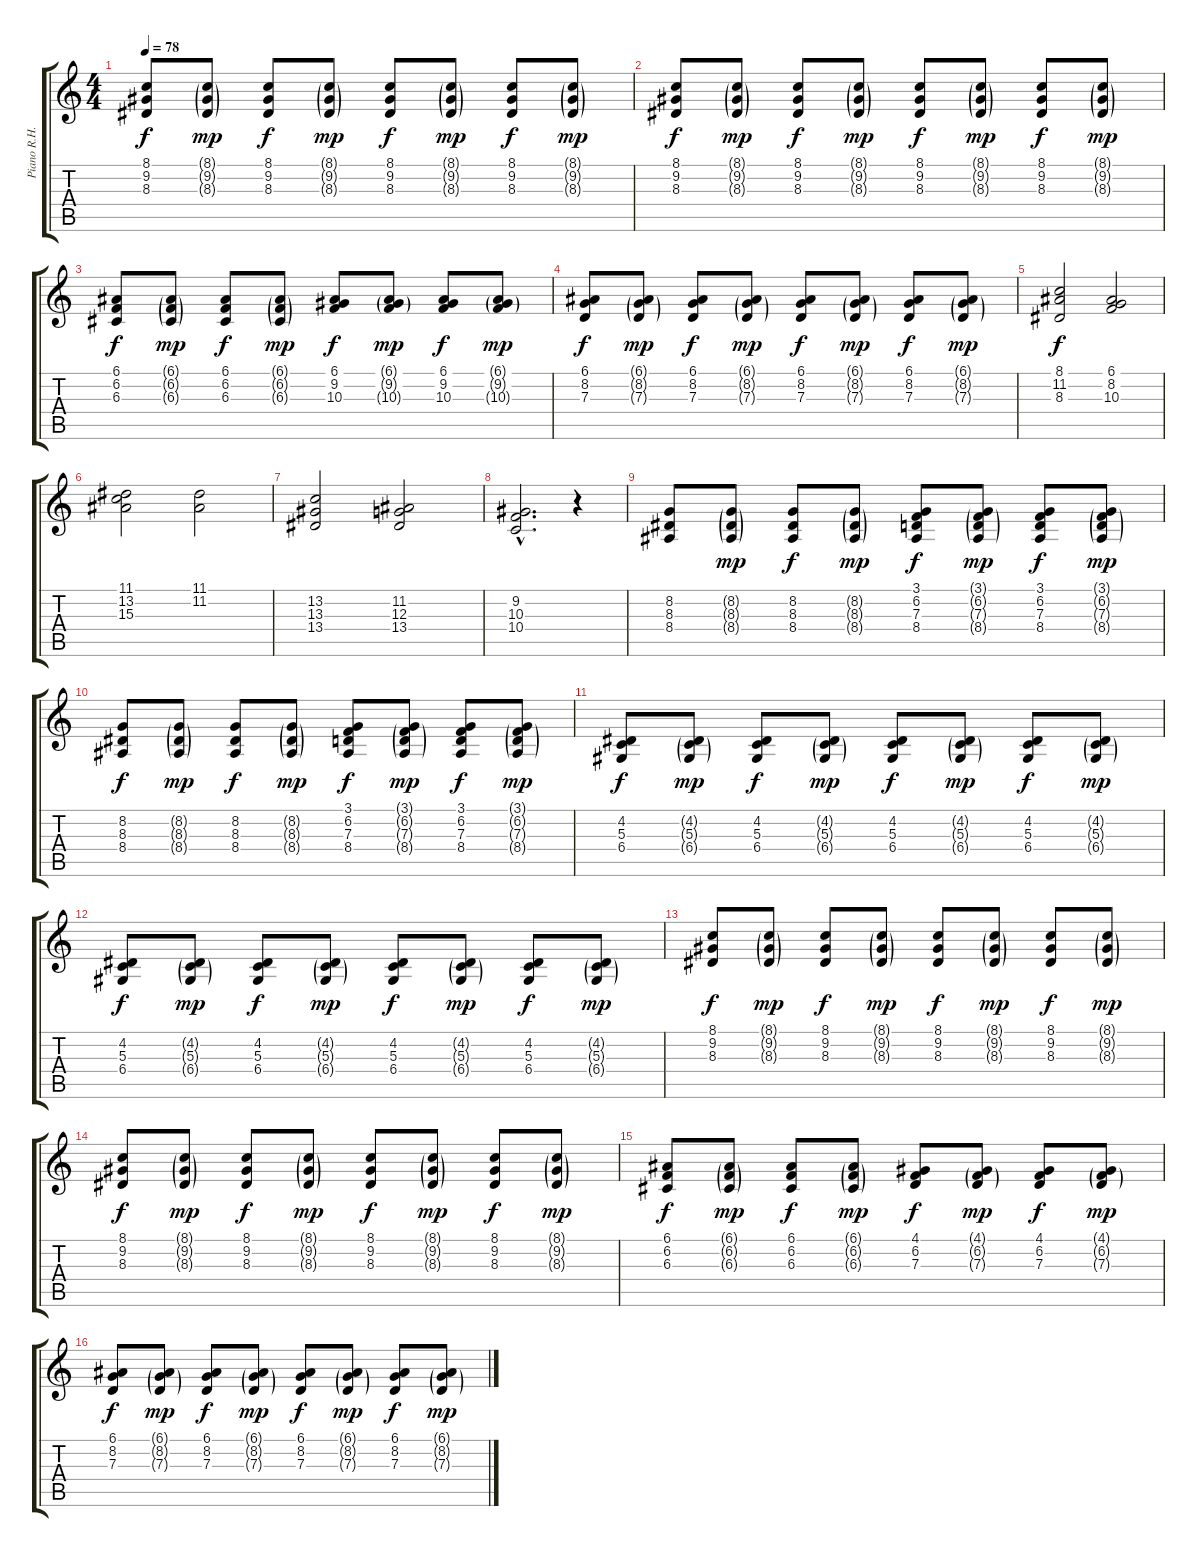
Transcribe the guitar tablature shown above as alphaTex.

\track ("Piano R.H." "Piano R.H.") {instrument brightacousticpiano}
\staff {score tabs}
\tuning (E4 B3 G3 D3 A2 E2) {hide}
\ts (4 4)
\tempo 78
\clef g2
\ks c
(8.1 9.2 8.3).8{dy f} (8.1{g} 9.2{g} 8.3{g}).8{dy mp} (8.1 9.2 8.3).8{dy f} (8.1{g} 9.2{g} 8.3{g}).8{dy mp} (8.1 9.2 8.3).8{dy f} (8.1{g} 9.2{g} 8.3{g}).8{dy mp} (8.1 9.2 8.3).8{dy f} (8.1{g} 9.2{g} 8.3{g}).8{dy mp} |
(8.1 9.2 8.3).8{dy f} (8.1{g} 9.2{g} 8.3{g}).8{dy mp} (8.1 9.2 8.3).8{dy f} (8.1{g} 9.2{g} 8.3{g}).8{dy mp} (8.1 9.2 8.3).8{dy f} (8.1{g} 9.2{g} 8.3{g}).8{dy mp} (8.1 9.2 8.3).8{dy f} (8.1{g} 9.2{g} 8.3{g}).8{dy mp} |
(6.1 6.2 6.3).8{dy f} (6.1{g} 6.2{g} 6.3{g}).8{dy mp} (6.1 6.2 6.3).8{dy f} (6.1{g} 6.2{g} 6.3{g}).8{dy mp} (6.1 9.2 10.3).8{dy f} (6.1{g} 9.2{g} 10.3{g}).8{dy mp} (6.1 9.2 10.3).8{dy f} (6.1{g} 9.2{g} 10.3{g}).8{dy mp} |
(6.1 8.2 7.3).8{dy f} (6.1{g} 8.2{g} 7.3{g}).8{dy mp} (6.1 8.2 7.3).8{dy f} (6.1{g} 8.2{g} 7.3{g}).8{dy mp} (6.1 8.2 7.3).8{dy f} (6.1{g} 8.2{g} 7.3{g}).8{dy mp} (6.1 8.2 7.3).8{dy f} (6.1{g} 8.2{g} 7.3{g}).8{dy mp} |
(8.1 11.2 8.3).2{dy f} (6.1 8.2 10.3).2 |
(11.1 13.2 15.3).2 (11.1 11.2).2 |
(13.2 13.3 13.4).2 (11.2 12.3 13.4).2 |
(9.2{hac} 10.3{hac} 10.4{hac}).2{d} r.4 |
(8.2 8.3 8.4).8 (8.2{g} 8.3{g} 8.4{g}).8{dy mp} (8.2 8.3 8.4).8{dy f} (8.2{g} 8.3{g} 8.4{g}).8{dy mp} (3.1 6.2 7.3 8.4).8{dy f} (3.1{g} 6.2{g} 7.3{g} 8.4{g}).8{dy mp} (3.1 6.2 7.3 8.4).8{dy f} (3.1{g} 6.2{g} 7.3{g} 8.4{g}).8{dy mp} |
(8.2 8.3 8.4).8{dy f} (8.2{g} 8.3{g} 8.4{g}).8{dy mp} (8.2 8.3 8.4).8{dy f} (8.2{g} 8.3{g} 8.4{g}).8{dy mp} (3.1 6.2 7.3 8.4).8{dy f} (3.1{g} 6.2{g} 7.3{g} 8.4{g}).8{dy mp} (3.1 6.2 7.3 8.4).8{dy f} (3.1{g} 6.2{g} 7.3{g} 8.4{g}).8{dy mp} |
(4.2 5.3 6.4).8{dy f} (4.2{g} 5.3{g} 6.4{g}).8{dy mp} (4.2 5.3 6.4).8{dy f} (4.2{g} 5.3{g} 6.4{g}).8{dy mp} (4.2 5.3 6.4).8{dy f} (4.2{g} 5.3{g} 6.4{g}).8{dy mp} (4.2 5.3 6.4).8{dy f} (4.2{g} 5.3{g} 6.4{g}).8{dy mp} |
(4.2 5.3 6.4).8{dy f} (4.2{g} 5.3{g} 6.4{g}).8{dy mp} (4.2 5.3 6.4).8{dy f} (4.2{g} 5.3{g} 6.4{g}).8{dy mp} (4.2 5.3 6.4).8{dy f} (4.2{g} 5.3{g} 6.4{g}).8{dy mp} (4.2 5.3 6.4).8{dy f} (4.2{g} 5.3{g} 6.4{g}).8{dy mp} |
(8.1 9.2 8.3).8{dy f} (8.1{g} 9.2{g} 8.3{g}).8{dy mp} (8.1 9.2 8.3).8{dy f} (8.1{g} 9.2{g} 8.3{g}).8{dy mp} (8.1 9.2 8.3).8{dy f} (8.1{g} 9.2{g} 8.3{g}).8{dy mp} (8.1 9.2 8.3).8{dy f} (8.1{g} 9.2{g} 8.3{g}).8{dy mp} |
(8.1 9.2 8.3).8{dy f} (8.1{g} 9.2{g} 8.3{g}).8{dy mp} (8.1 9.2 8.3).8{dy f} (8.1{g} 9.2{g} 8.3{g}).8{dy mp} (8.1 9.2 8.3).8{dy f} (8.1{g} 9.2{g} 8.3{g}).8{dy mp} (8.1 9.2 8.3).8{dy f} (8.1{g} 9.2{g} 8.3{g}).8{dy mp} |
(6.1 6.2 6.3).8{dy f} (6.1{g} 6.2{g} 6.3{g}).8{dy mp} (6.1 6.2 6.3).8{dy f} (6.1{g} 6.2{g} 6.3{g}).8{dy mp} (4.1 6.2 7.3).8{dy f} (4.1{g} 6.2{g} 7.3{g}).8{dy mp} (4.1 6.2 7.3).8{dy f} (4.1{g} 6.2{g} 7.3{g}).8{dy mp} |
(6.1 8.2 7.3).8{dy f} (6.1{g} 8.2{g} 7.3{g}).8{dy mp} (6.1 8.2 7.3).8{dy f} (6.1{g} 8.2{g} 7.3{g}).8{dy mp} (6.1 8.2 7.3).8{dy f} (6.1{g} 8.2{g} 7.3{g}).8{dy mp} (6.1 8.2 7.3).8{dy f} (6.1{g} 8.2{g} 7.3{g}).8{dy mp}
